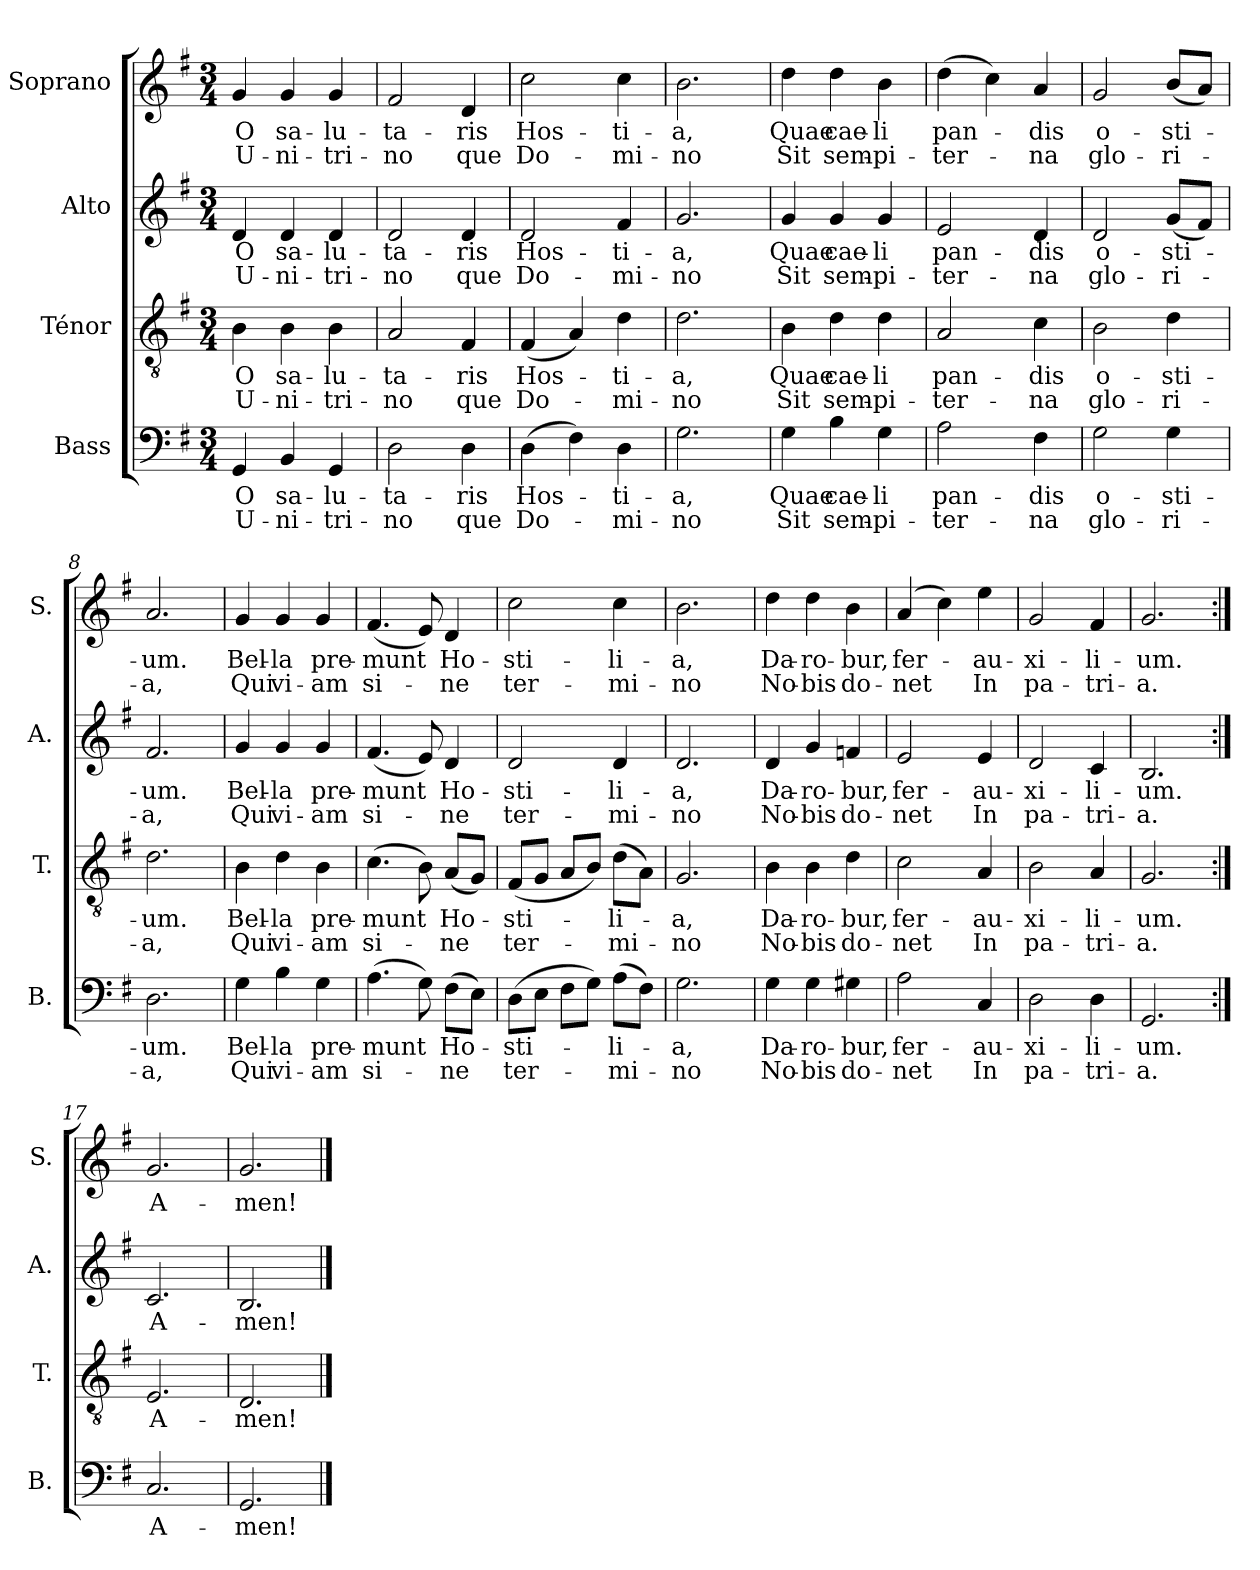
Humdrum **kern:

**kern	**text	**text	**kern	**text	**text	**kern	**text	**text	**kern	**text	**text
*part4	*part4	*part4	*part3	*part3	*part3	*part2	*part2	*part2	*part1	*part1	*part1
*staff4	*staff4	*staff4	*staff3	*staff3	*staff3	*staff2	*staff2	*staff2	*staff1	*staff1	*staff1
*I"Bass	*	*	*I"Ténor	*	*	*I"Alto	*	*	*I"Soprano	*	*
*I'B.	*	*	*I'T.	*	*	*I'A.	*	*	*I'S.	*	*
*clefF4	*	*	*clefGv2	*	*	*clefG2	*	*	*clefG2	*	*
*k[f#]	*	*	*k[f#]	*	*	*k[f#]	*	*	*k[f#]	*	*
*M3/4	*	*	*M3/4	*	*	*M3/4	*	*	*M3/4	*	*
*MM80	*	*	*MM80	*	*	*MM80	*	*	*MM80	*	*
=1	=1	=1	=1	=1	=1	=1	=1	=1	=1	=1	=1
!	!LO:LY:b	!LO:LY:b	!	!LO:LY:b	!LO:LY:b	!	!LO:LY:b	!LO:LY:b	!	!LO:LY:b	!LO:LY:b
4GG/	O	U-	4B\	O	U-	4d/	O	U-	4g/	O	U-
!	!LO:LY:b	!LO:LY:b	!	!LO:LY:b	!LO:LY:b	!	!LO:LY:b	!LO:LY:b	!	!LO:LY:b	!LO:LY:b
4BB/	sa-	-ni-	4B\	sa-	-ni-	4d/	sa-	-ni-	4g/	sa-	-ni-
!	!LO:LY:b	!LO:LY:b	!	!LO:LY:b	!LO:LY:b	!	!LO:LY:b	!LO:LY:b	!	!LO:LY:b	!LO:LY:b
4GG/	-lu-	-tri-	4B\	-lu-	-tri-	4d/	-lu-	-tri-	4g/	-lu-	-tri-
=2	=2	=2	=2	=2	=2	=2	=2	=2	=2	=2	=2
!	!LO:LY:b	!LO:LY:b	!	!LO:LY:b	!LO:LY:b	!	!LO:LY:b	!LO:LY:b	!	!LO:LY:b	!LO:LY:b
2D\	-ta-	-no	2A/	-ta-	-no	2d/	-ta-	-no	2f#/	-ta-	-no
!	!LO:LY:b	!LO:LY:b	!	!LO:LY:b	!LO:LY:b	!	!LO:LY:b	!LO:LY:b	!	!LO:LY:b	!LO:LY:b
4D\	-ris	que	4F#/	-ris	que	4d/	-ris	que	4d/	-ris	que
=3	=3	=3	=3	=3	=3	=3	=3	=3	=3	=3	=3
!	!LO:LY:b	!LO:LY:b	!	!LO:LY:b	!LO:LY:b	!	!LO:LY:b	!LO:LY:b	!	!LO:LY:b	!LO:LY:b
(4D\	Hos-	Do-	(4F#/	Hos-	Do-	2d/	Hos-	Do-	2cc\	Hos-	Do-
4F#\)	.	.	4A/)	.	.	.	.	.	.	.	.
!	!LO:LY:b	!LO:LY:b	!	!LO:LY:b	!LO:LY:b	!	!LO:LY:b	!LO:LY:b	!	!LO:LY:b	!LO:LY:b
4D\	-ti-	-mi-	4d\	-ti-	-mi-	4f#/	-ti-	-mi-	4cc\	-ti-	-mi-
=4	=4	=4	=4	=4	=4	=4	=4	=4	=4	=4	=4
!	!LO:LY:b	!LO:LY:b	!	!LO:LY:b	!LO:LY:b	!	!LO:LY:b	!LO:LY:b	!	!LO:LY:b	!LO:LY:b
2.G\	-a,	-no	2.d\	-a,	-no	2.g/	-a,	-no	2.b\	-a,	-no
=5	=5	=5	=5	=5	=5	=5	=5	=5	=5	=5	=5
!	!LO:LY:b	!LO:LY:b	!	!LO:LY:b	!LO:LY:b	!	!LO:LY:b	!LO:LY:b	!	!LO:LY:b	!LO:LY:b
4G\	Quae	Sit	4B\	Quae	Sit	4g/	Quae	Sit	4dd\	Quae	Sit
!	!LO:LY:b	!LO:LY:b	!	!LO:LY:b	!LO:LY:b	!	!LO:LY:b	!LO:LY:b	!	!LO:LY:b	!LO:LY:b
4B\	cae-	sem-	4d\	cae-	sem-	4g/	cae-	sem-	4dd\	cae-	sem-
!	!LO:LY:b	!LO:LY:b	!	!LO:LY:b	!LO:LY:b	!	!LO:LY:b	!LO:LY:b	!	!LO:LY:b	!LO:LY:b
4G\	-li	-pi-	4d\	-li	-pi-	4g/	-li	-pi-	4b\	-li	-pi-
=6	=6	=6	=6	=6	=6	=6	=6	=6	=6	=6	=6
!	!LO:LY:b	!LO:LY:b	!	!LO:LY:b	!LO:LY:b	!	!LO:LY:b	!LO:LY:b	!	!LO:LY:b	!LO:LY:b
2A\	pan-	-ter-	2A/	pan-	-ter-	2e/	pan-	-ter-	(4dd\	pan-	-ter-
.	.	.	.	.	.	.	.	.	4cc\)	.	.
!	!LO:LY:b	!LO:LY:b	!	!LO:LY:b	!LO:LY:b	!	!LO:LY:b	!LO:LY:b	!	!LO:LY:b	!LO:LY:b
4F#\	-dis	-na	4c\	-dis	-na	4d/	-dis	-na	4a/	-dis	-na
=7	=7	=7	=7	=7	=7	=7	=7	=7	=7	=7	=7
!	!LO:LY:b	!LO:LY:b	!	!LO:LY:b	!LO:LY:b	!	!LO:LY:b	!LO:LY:b	!	!LO:LY:b	!LO:LY:b
2G\	o-	glo-	2B\	o-	glo-	2d/	o-	glo-	2g/	o-	glo-
!	!LO:LY:b	!LO:LY:b	!	!LO:LY:b	!LO:LY:b	!	!LO:LY:b	!LO:LY:b	!	!LO:LY:b	!LO:LY:b
4G\	-sti-	-ri-	4d\	-sti-	-ri-	(8g/L	-sti-	-ri-	(8b/L	-sti-	-ri-
.	.	.	.	.	.	8f#/J)	.	.	8a/J)	.	.
=8	=8	=8	=8	=8	=8	=8	=8	=8	=8	=8	=8
!	!LO:LY:b	!LO:LY:b	!	!LO:LY:b	!LO:LY:b	!	!LO:LY:b	!LO:LY:b	!	!LO:LY:b	!LO:LY:b
2.D\	-um.	-a,	2.d\	-um.	-a,	2.f#/	-um.	-a,	2.a/	-um.	-a,
!!LO:LB:g=z
=9	=9	=9	=9	=9	=9	=9	=9	=9	=9	=9	=9
!	!LO:LY:b	!LO:LY:b	!	!LO:LY:b	!LO:LY:b	!	!LO:LY:b	!LO:LY:b	!	!LO:LY:b	!LO:LY:b
4G\	Bel-	Qui	4B\	Bel-	Qui	4g/	Bel-	Qui	4g/	Bel-	Qui
!	!LO:LY:b	!LO:LY:b	!	!LO:LY:b	!LO:LY:b	!	!LO:LY:b	!LO:LY:b	!	!LO:LY:b	!LO:LY:b
4B\	-la	vi-	4d\	-la	vi-	4g/	-la	vi-	4g/	-la	vi-
!	!LO:LY:b	!LO:LY:b	!	!LO:LY:b	!LO:LY:b	!	!LO:LY:b	!LO:LY:b	!	!LO:LY:b	!LO:LY:b
4G\	pre-	-am	4B\	pre-	-am	4g/	pre-	-am	4g/	pre-	-am
=10	=10	=10	=10	=10	=10	=10	=10	=10	=10	=10	=10
!	!LO:LY:b	!LO:LY:b	!	!LO:LY:b	!LO:LY:b	!	!LO:LY:b	!LO:LY:b	!	!LO:LY:b	!LO:LY:b
(4.A\	-munt	si-	(4.c\	-munt	si-	(4.f#/	-munt	si-	(4.f#/	-munt	si-
8G\)	.	.	8B\)	.	.	8e/)	.	.	8e/)	.	.
!	!LO:LY:b	!LO:LY:b	!	!LO:LY:b	!LO:LY:b	!	!LO:LY:b	!LO:LY:b	!	!LO:LY:b	!LO:LY:b
(8F#\L	Ho-	-ne	(8A/L	Ho-	-ne	4d/	Ho-	-ne	4d/	Ho-	-ne
8E\J)	.	.	8G/J)	.	.	.	.	.	.	.	.
=11	=11	=11	=11	=11	=11	=11	=11	=11	=11	=11	=11
!	!LO:LY:b	!LO:LY:b	!	!LO:LY:b	!LO:LY:b	!	!LO:LY:b	!LO:LY:b	!	!LO:LY:b	!LO:LY:b
(8D\L	-sti-	ter-	(8F#/L	-sti-	ter-	2d/	-sti-	ter-	2cc\	-sti-	ter-
8E\J	.	.	8G/J	.	.	.	.	.	.	.	.
8F#\L	.	.	8A/L	.	.	.	.	.	.	.	.
8G\J)	.	.	8B/J)	.	.	.	.	.	.	.	.
!	!LO:LY:b	!LO:LY:b	!	!LO:LY:b	!LO:LY:b	!	!LO:LY:b	!LO:LY:b	!	!LO:LY:b	!LO:LY:b
(8A\L	-li-	-mi-	(8d\L	-li-	-mi-	4d/	-li-	-mi-	4cc\	-li-	-mi-
8F#\J)	.	.	8A\J)	.	.	.	.	.	.	.	.
=12	=12	=12	=12	=12	=12	=12	=12	=12	=12	=12	=12
!	!LO:LY:b	!LO:LY:b	!	!LO:LY:b	!LO:LY:b	!	!LO:LY:b	!LO:LY:b	!	!LO:LY:b	!LO:LY:b
2.G\	-a,	-no	2.G/	-a,	-no	2.d/	-a,	-no	2.b\	-a,	-no
=13	=13	=13	=13	=13	=13	=13	=13	=13	=13	=13	=13
!	!LO:LY:b	!LO:LY:b	!	!LO:LY:b	!LO:LY:b	!	!LO:LY:b	!LO:LY:b	!	!LO:LY:b	!LO:LY:b
4G\	Da-	No-	4B\	Da-	No-	4d/	Da-	No-	4dd\	Da-	No-
!	!LO:LY:b	!LO:LY:b	!	!LO:LY:b	!LO:LY:b	!	!LO:LY:b	!LO:LY:b	!	!LO:LY:b	!LO:LY:b
4G\	-ro-	-bis	4B\	-ro-	-bis	4g/	-ro-	-bis	4dd\	-ro-	-bis
!	!LO:LY:b	!LO:LY:b	!	!LO:LY:b	!LO:LY:b	!	!LO:LY:b	!LO:LY:b	!	!LO:LY:b	!LO:LY:b
4G#X\	-bur,	do-	4d\	-bur,	do-	4fn/	-bur,	do-	4b\	-bur,	do-
=14	=14	=14	=14	=14	=14	=14	=14	=14	=14	=14	=14
!	!LO:LY:b	!LO:LY:b	!	!LO:LY:b	!LO:LY:b	!	!LO:LY:b	!LO:LY:b	!	!LO:LY:b	!LO:LY:b
2A\	fer-	-net	2c\	fer-	-net	2e/	fer-	-net	(4a/	fer-	-net
.	.	.	.	.	.	.	.	.	4cc\)	.	.
!	!LO:LY:b	!LO:LY:b	!	!LO:LY:b	!LO:LY:b	!	!LO:LY:b	!LO:LY:b	!	!LO:LY:b	!LO:LY:b
4C/	-au-	In	4A/	-au-	In	4e/	-au-	In	4ee\	-au-	In
=15	=15	=15	=15	=15	=15	=15	=15	=15	=15	=15	=15
!	!LO:LY:b	!LO:LY:b	!	!LO:LY:b	!LO:LY:b	!	!LO:LY:b	!LO:LY:b	!	!LO:LY:b	!LO:LY:b
2D\	-xi-	pa-	2B\	-xi-	pa-	2d/	-xi-	pa-	2g/	-xi-	pa-
!	!LO:LY:b	!LO:LY:b	!	!LO:LY:b	!LO:LY:b	!	!LO:LY:b	!LO:LY:b	!	!LO:LY:b	!LO:LY:b
4D\	-li-	-tri-	4A/	-li-	-tri-	4c/	-li-	-tri-	4f#/	-li-	-tri-
=16	=16	=16	=16	=16	=16	=16	=16	=16	=16	=16	=16
!	!LO:LY:b	!LO:LY:b	!	!LO:LY:b	!LO:LY:b	!	!LO:LY:b	!LO:LY:b	!	!LO:LY:b	!LO:LY:b
2.GG/	-um.	-a.	2.G/	-um.	-a.	2.B/	-um.	-a.	2.g/	-um.	-a.
!!LO:PB:g=z
=17:|!	=17:|!	=17:|!	=17:|!	=17:|!	=17:|!	=17:|!	=17:|!	=17:|!	=17:|!	=17:|!	=17:|!
!	!LO:LY:b	!	!	!LO:LY:b	!	!	!LO:LY:b	!	!	!LO:LY:b	!
2.C/	A-	.	2.E/	A-	.	2.c/	A-	.	2.g/	A-	.
=18	=18	=18	=18	=18	=18	=18	=18	=18	=18	=18	=18
!	!LO:LY:b	!	!	!LO:LY:b	!	!	!LO:LY:b	!	!	!LO:LY:b	!
2.GG/	-men!	.	2.D/	-men!	.	2.B/	-men!	.	2.g/	-men!	.
==	==	==	==	==	==	==	==	==	==	==	==
*-	*-	*-	*-	*-	*-	*-	*-	*-	*-	*-	*-
